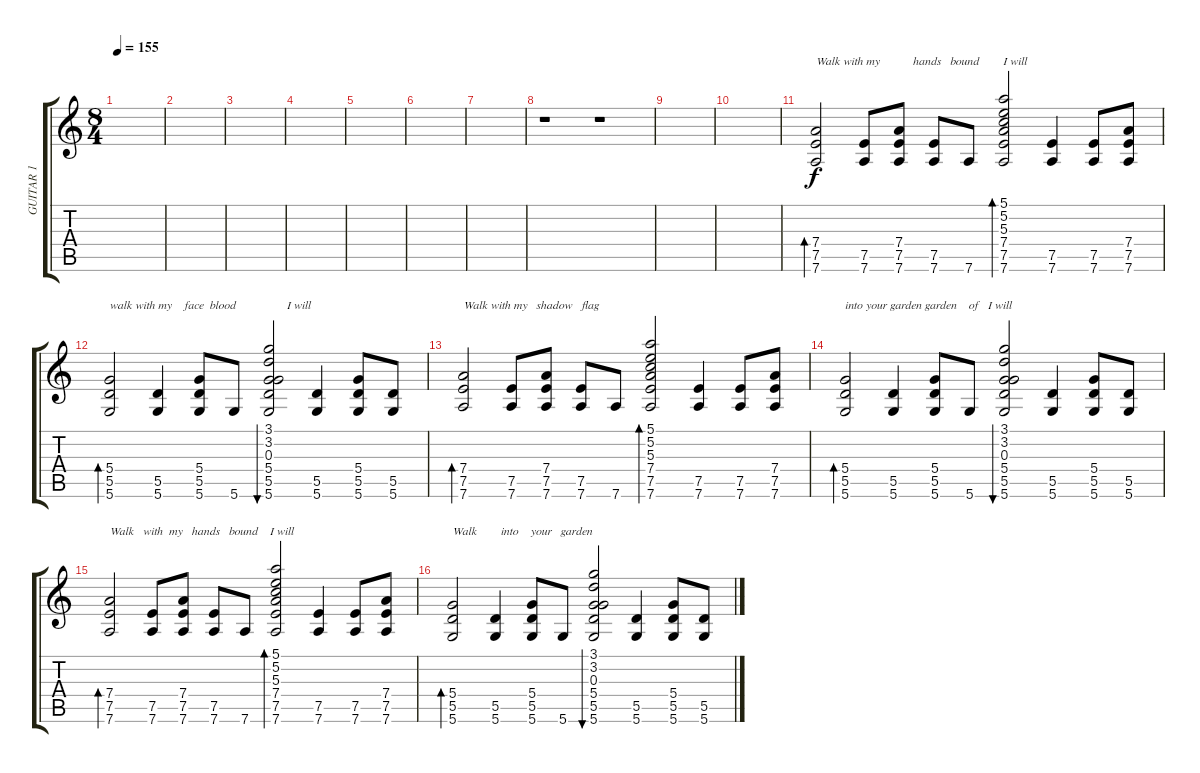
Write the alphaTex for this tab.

\track ("GUITAR 1" "GUITAR 1") {instrument electricguitarjazz}
\staff {score tabs}
\tuning (E4 B3 G3 D3 A2 D2) {hide}
\ts (8 4)
\tempo 155
\clef g2
\ks c
|
|
|
|
|
|
|
r.1 r.1 |
|
|
(7.4 7.5 7.6).2{bd 120 txt "Walk with my           hands   bound        I will"} (7.5 7.6).8 (7.4 7.5 7.6).8 (7.5 7.6).8 7.6.8 (5.1 5.2 5.3 7.4 7.5 7.6).2{bd 60} (7.5 7.6).4 (7.5 7.6).8 (7.4 7.5 7.6).8 |
(5.4 5.5 5.6).2{bd 30 txt "walk with my    face  blood                 I will"} (5.5 5.6).4 (5.4 5.5 5.6).8 5.6.8 (3.1 3.2 0.3 5.4 5.5 5.6).2{bu 60} (5.5 5.6).4 (5.4 5.5 5.6).8 (5.5 5.6).8 |
(7.4 7.5 7.6).2{bd 30 txt "Walk with my   shadow   flag  "} (7.5 7.6).8 (7.4 7.5 7.6).8 (7.5 7.6).8 7.6.8 (5.1 5.2 5.3 7.4 7.5 7.6).2{bd 60} (7.5 7.6).4 (7.5 7.6).8 (7.4 7.5 7.6).8 |
(5.4 5.5 5.6).2{bd 30 txt "into your garden garden    of   I will "} (5.5 5.6).4 (5.4 5.5 5.6).8 5.6.8 (3.1 3.2 0.3 5.4 5.5 5.6).2{bu 60} (5.5 5.6).4 (5.4 5.5 5.6).8 (5.5 5.6).8 |
(7.4 7.5 7.6).2{bd 120 txt "Walk   with  my   hands   bound    I will "} (7.5 7.6).8 (7.4 7.5 7.6).8 (7.5 7.6).8 7.6.8 (5.1 5.2 5.3 7.4 7.5 7.6).2{bd 60} (7.5 7.6).4 (7.5 7.6).8 (7.4 7.5 7.6).8 |
(5.4 5.5 5.6).2{bd 30 txt "Walk        into    your   garden                 "} (5.5 5.6).4 (5.4 5.5 5.6).8 5.6.8 (3.1 3.2 0.3 5.4 5.5 5.6).2{bu 60} (5.5 5.6).4 (5.4 5.5 5.6).8 (5.5 5.6).8
